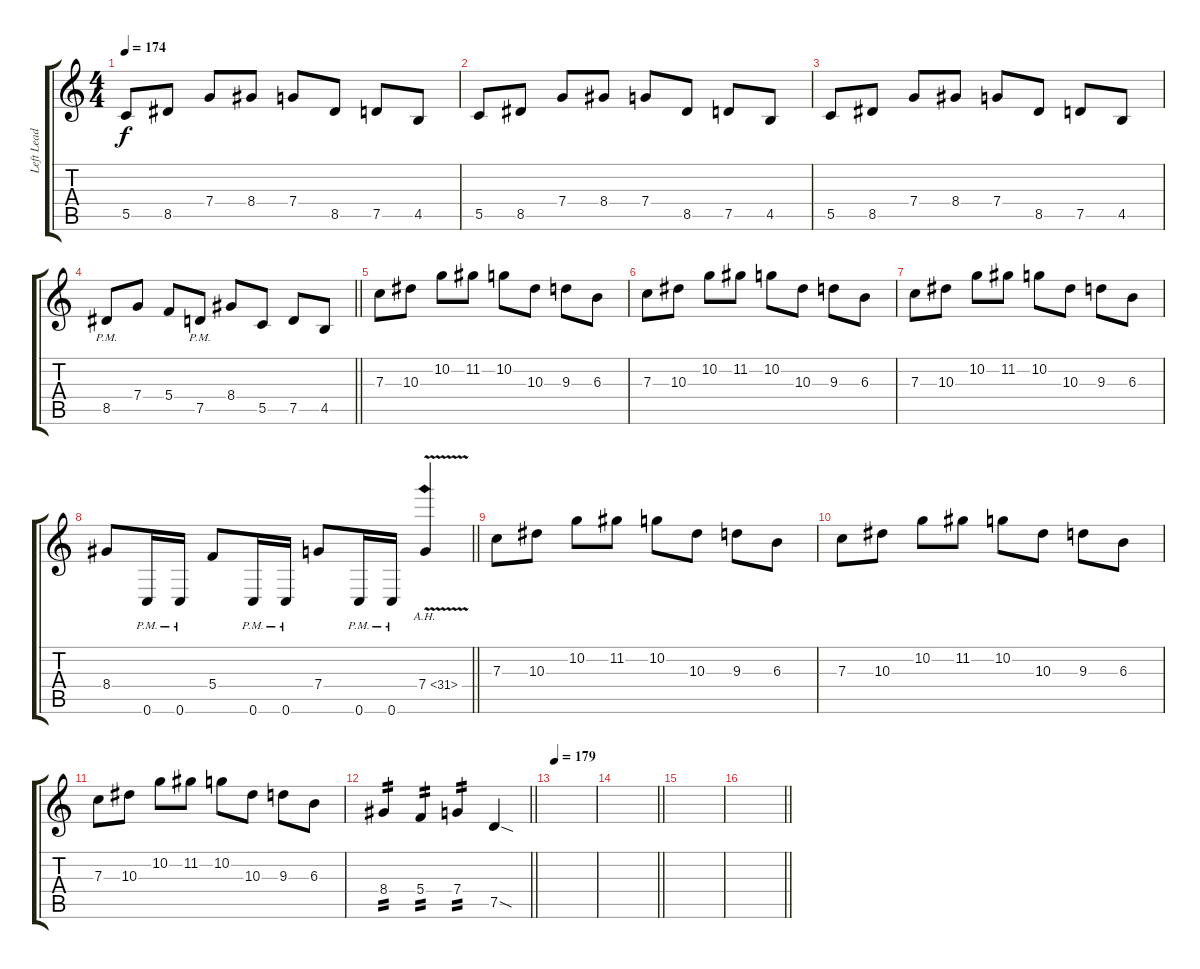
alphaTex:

\track ("Left Lead 1" "Left Lead ") {instrument distortionguitar}
\staff {score tabs}
\tuning (D4 A3 F3 C3 G2 C2) {hide}
\ts (4 4)
\tempo 174
\clef g2
\ks c
5.5.8{dy f} 8.5.8 7.4.8 8.4.8 7.4.8 8.5.8 7.5.8 4.5.8 |
5.5.8 8.5.8 7.4.8 8.4.8 7.4.8 8.5.8 7.5.8 4.5.8 |
5.5.8 8.5.8 7.4.8 8.4.8 7.4.8 8.5.8 7.5.8 4.5.8 |
\barLineRight lightlight
8.5{pm}.8 7.4.8 5.4.8 7.5{pm}.8 8.4.8 5.5.8 7.5.8 4.5.8 |
\section ("" "")
7.3.8 10.3.8 10.2.8 11.2.8 10.2.8 10.3.8 9.3.8 6.3.8 |
7.3.8 10.3.8 10.2.8 11.2.8 10.2.8 10.3.8 9.3.8 6.3.8 |
7.3.8 10.3.8 10.2.8 11.2.8 10.2.8 10.3.8 9.3.8 6.3.8 |
\barLineRight lightlight
8.4.8 0.6{pm}.16 0.6{pm}.16 5.4.8 0.6{pm}.16 0.6{pm}.16 7.4.8 0.6{pm}.16 0.6{pm}.16 7.4{ah 24 v}.4 |
\section ("" "")
7.3.8 10.3.8 10.2.8 11.2.8 10.2.8 10.3.8 9.3.8 6.3.8 |
7.3.8 10.3.8 10.2.8 11.2.8 10.2.8 10.3.8 9.3.8 6.3.8 |
7.3.8 10.3.8 10.2.8 11.2.8 10.2.8 10.3.8 9.3.8 6.3.8 |
\barLineRight lightlight
8.4.4{tp 2} 5.4.4{tp 2} 7.4.4{tp 2} 7.5{sod}.4 |
\section ("" "")
\tempo 179
|
\barLineRight lightlight
|
|
\barLineRight lightlight
